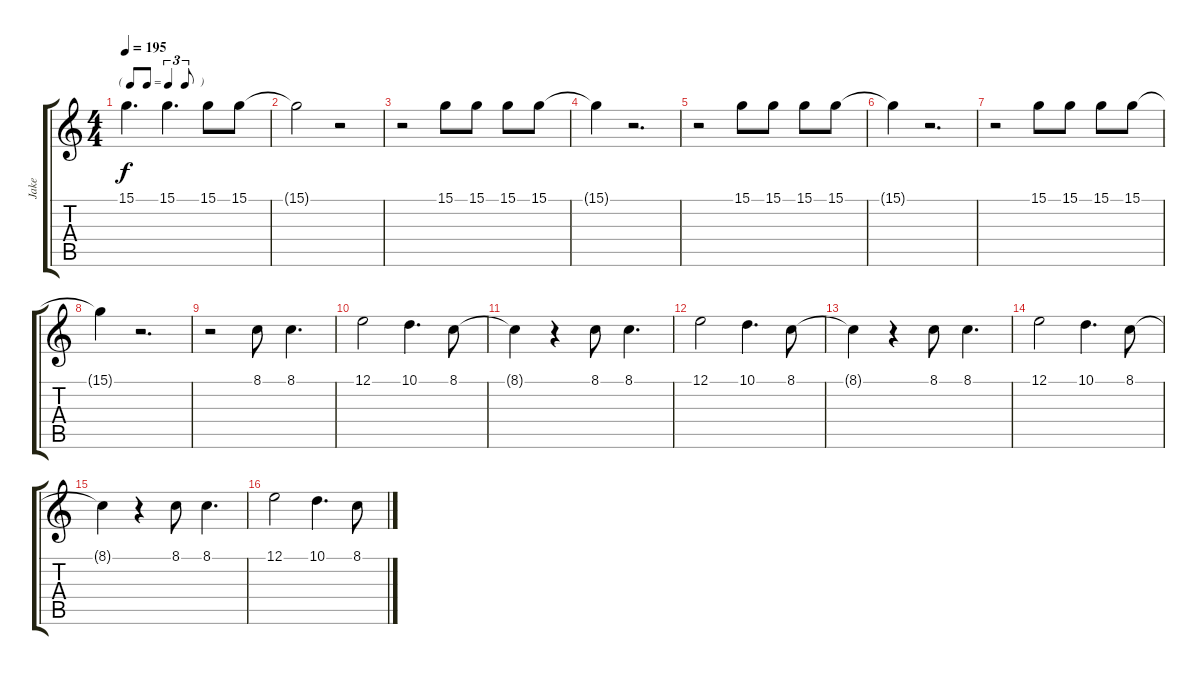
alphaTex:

\track ("Jake" "Jake") {instrument oboe}
\staff {score tabs}
\tuning (E4 B3 G3 D3 A2 E2) {hide}
\ts (4 4)
\tf triplet8th
\tempo 195
\clef g2
\ks c
15.1.4{d dy f} 15.1.4{d} 15.1.8 15.1.8 |
15.1{t}.2 r.2 |
r.2 15.1.8 15.1.8 15.1.8 15.1.8 |
15.1{t}.4 r.2{d} |
r.2 15.1.8 15.1.8 15.1.8 15.1.8 |
15.1{t}.4 r.2{d} |
r.2 15.1.8 15.1.8 15.1.8 15.1.8 |
15.1{t}.4 r.2{d} |
r.2 8.1.8 8.1.4{d} |
12.1.2 10.1.4{d} 8.1.8 |
8.1{t}.4 r.4 8.1.8 8.1.4{d} |
12.1.2 10.1.4{d} 8.1.8 |
8.1{t}.4 r.4 8.1.8 8.1.4{d} |
12.1.2 10.1.4{d} 8.1.8 |
8.1{t}.4 r.4 8.1.8 8.1.4{d} |
12.1.2 10.1.4{d} 8.1.8
